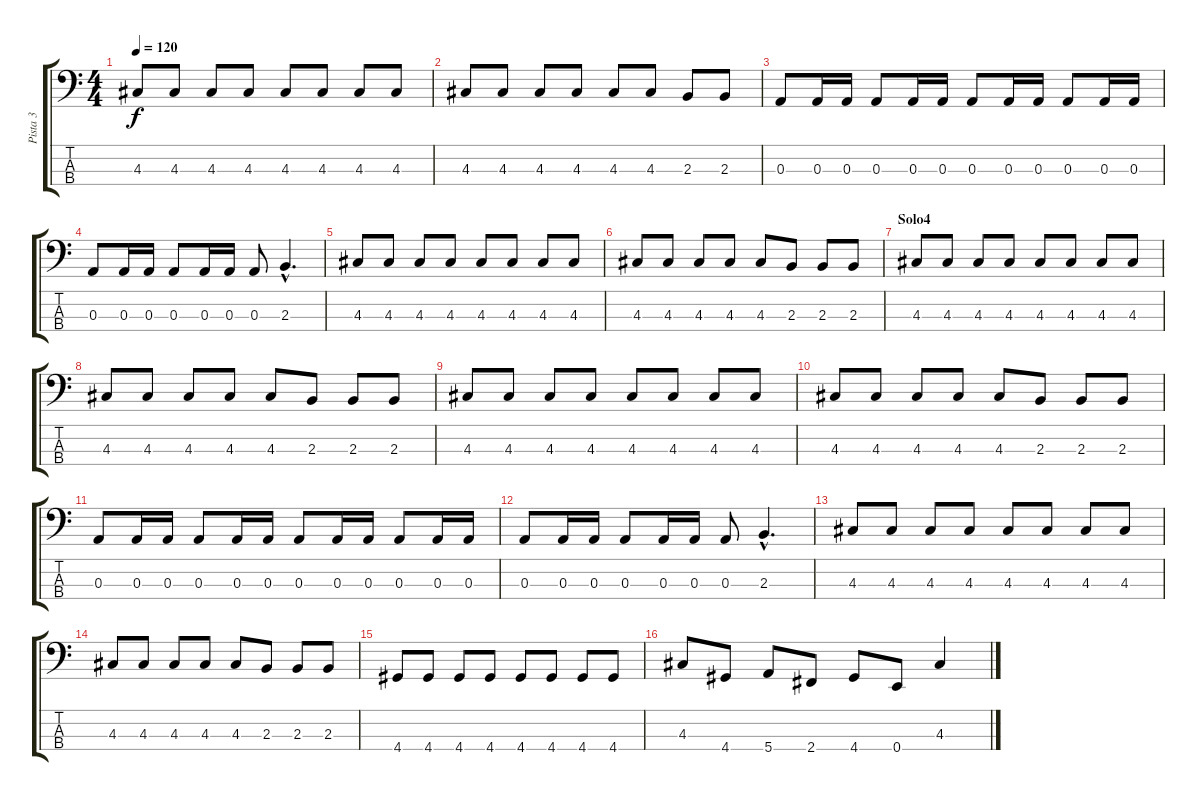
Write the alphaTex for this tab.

\track ("Pista 3" "Pista 3") {instrument electricbassfinger}
\staff {score tabs}
\tuning (G2 D2 A1 E1) {hide}
\ts (4 4)
\tempo 120
\clef f4
\ks c
4.3.8{dy f} 4.3.8 4.3.8 4.3.8 4.3.8 4.3.8 4.3.8 4.3.8 |
4.3.8 4.3.8 4.3.8 4.3.8 4.3.8 4.3.8 2.3.8 2.3.8 |
0.3.8 0.3.16 0.3.16 0.3.8 0.3.16 0.3.16 0.3.8 0.3.16 0.3.16 0.3.8 0.3.16 0.3.16 |
0.3.8 0.3.16 0.3.16 0.3.8 0.3.16 0.3.16 0.3.8 2.3{hac}.4{d} |
4.3.8 4.3.8 4.3.8 4.3.8 4.3.8 4.3.8 4.3.8 4.3.8 |
4.3.8 4.3.8 4.3.8 4.3.8 4.3.8 2.3.8 2.3.8 2.3.8 |
\section ("" "Solo4")
4.3.8 4.3.8 4.3.8 4.3.8 4.3.8 4.3.8 4.3.8 4.3.8 |
4.3.8 4.3.8 4.3.8 4.3.8 4.3.8 2.3.8 2.3.8 2.3.8 |
4.3.8 4.3.8 4.3.8 4.3.8 4.3.8 4.3.8 4.3.8 4.3.8 |
4.3.8 4.3.8 4.3.8 4.3.8 4.3.8 2.3.8 2.3.8 2.3.8 |
0.3.8 0.3.16 0.3.16 0.3.8 0.3.16 0.3.16 0.3.8 0.3.16 0.3.16 0.3.8 0.3.16 0.3.16 |
0.3.8 0.3.16 0.3.16 0.3.8 0.3.16 0.3.16 0.3.8 2.3{hac}.4{d} |
4.3.8 4.3.8 4.3.8 4.3.8 4.3.8 4.3.8 4.3.8 4.3.8 |
4.3.8 4.3.8 4.3.8 4.3.8 4.3.8 2.3.8 2.3.8 2.3.8 |
4.4.8 4.4.8 4.4.8 4.4.8 4.4.8 4.4.8 4.4.8 4.4.8 |
4.3.8 4.4.8 5.4.8 2.4.8 4.4.8 0.4.8 4.3.4
